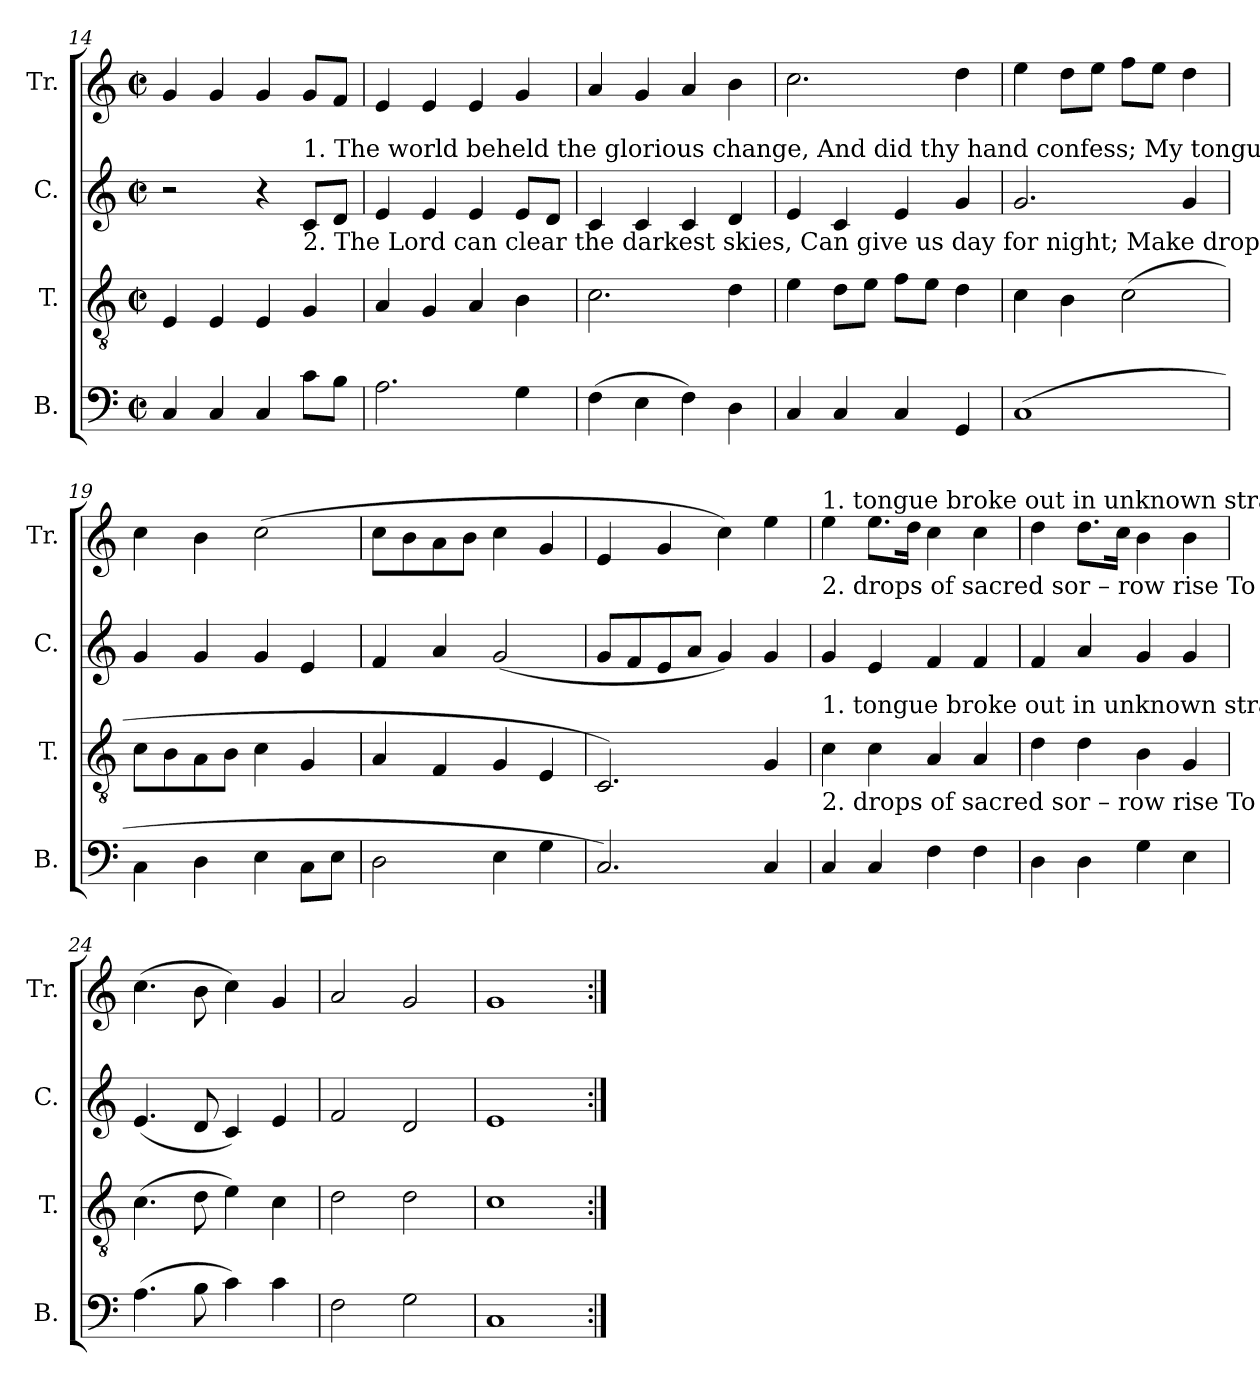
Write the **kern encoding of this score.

**kern	**kern	**kern	**kern
*part4	*part3	*part2	*part1
*staff4	*staff3	*staff2	*staff1
*I"B.	*I"T.	*I"C.	*I"Tr.
*I'B.	*I'T.	*I'C.	*I'Tr.
*clefF4	*clefGv2	*clefG2	*clefG2
*k[]	*k[]	*k[]	*k[]
*M2/2	*M2/2	*M2/2	*M2/2
*met(c|)	*met(c|)	*met(c|)	*met(c|)
=14	=14	=14	=14
4C/	4E/	2r	4g/
4C/	4E/	.	4g/
4C/	4E/	4r	4g/
!	!	!LO:TX:a:t=1. The world beheld the glorious change, And did thy hand confess;           My  tongue  broke  out  in  unknown  strains, ____________   My	!
!	!	!LO:TX:b:t=2. The Lord can clear the darkest skies,    Can give us day for night;            Make  drops  of     sacred      sorrow   rise, _______________  Make	!
8c\L	4G/	8c/L	8g/L
8B\J	.	8d/J	8f/J
=15	=15	=15	=15
2.A\	4A/	4e/	4e/
.	4G/	4e/	4e/
.	4A/	4e/	4e/
4G\	4B\	8e/L	4g/
.	.	8d/J	.
=16	=16	=16	=16
(4F\	2.c\	4c/	4a/
4E\	.	4c/	4g/
4F\)	.	4c/	4a/
4D\	4d\	4d/	4b\
=17	=17	=17	=17
4C/	4e\	4e/	2.cc\
4C/	8d\L	4c/	.
.	8e\J	.	.
4C/	8f\L	4e/	.
.	8e\J	.	.
4GG/	4d\	4g/	4dd\
=18	=18	=18	=18
(>1C	4c\	2.g/	4ee\
.	4B\	.	8dd\L
.	.	.	8ee\J
.	(2c\	.	8ff\L
.	.	.	8ee\J
.	.	4g/	4dd\
=19	=19	=19	=19
4C\	8c\L	4g/	4cc\
.	8B\	.	.
4D\	8A\	4g/	4b\
.	8B\J	.	.
4E\	4c\	4g/	(2cc\
8C\L	4G/	4e/	.
8E\J	.	.	.
=20	=20	=20	=20
2D\	4A/	4f/	8cc\L
.	.	.	8b\
.	4F/	4a/	8a\
.	.	.	8b\J
4E\	4G/	(2g/	4cc\
4G\	4E/	.	4g/
=21	=21	=21	=21
2.C/)	2.C/)	8g/L	4e/
.	.	8f/	.
.	.	8e/	4g/
.	.	8a/J	.
.	.	4g/)	4cc\)
4C/	4G/	4g/	4ee\
=22	=22	=22	=22
!	!	!	!LO:TX:a:t=1. tongue broke out in unknown strains, And sung _____ sur – pri – sing  grace.
!	!	!	!LO:TX:b:t=2. drops  of   sacred    sor – row   rise   To    ri       –        vers    of     de  – light.
!	!LO:TX:a:t=1. tongue broke out in unknown strains, And sung _____ sur – pri – sing  grace.	!	!
!	!LO:TX:b:t=2. drops  of   sacred    sor – row   rise   To    ri       –        vers    of     de  – light.	!	!
4C/	4c\	4g/	4ee\
4C/	4c\	4e/	8.ee\L
.	.	.	16dd\Jk
4F\	4A/	4f/	4cc\
4F\	4A/	4f/	4cc\
=23	=23	=23	=23
4D\	4d\	4f/	4dd\
4D\	4d\	4a/	8.dd\L
.	.	.	16cc\Jk
4G\	4B\	4g/	4b\
4E\	4G/	4g/	4b\
=24	=24	=24	=24
(4.A\	(4.c\	(4.e/	(4.cc\
8B\	8d\	8d/	8b\
4c\)	4e\)	4c/)	4cc\)
4c\	4c\	4e/	4g/
=25	=25	=25	=25
2F\	2d\	2f/	2a/
2G\	2d\	2d/	2g/
=26	=26	=26	=26
1C	1c	1e	1g
=:|!	=:|!	=:|!	=:|!
*-	*-	*-	*-
